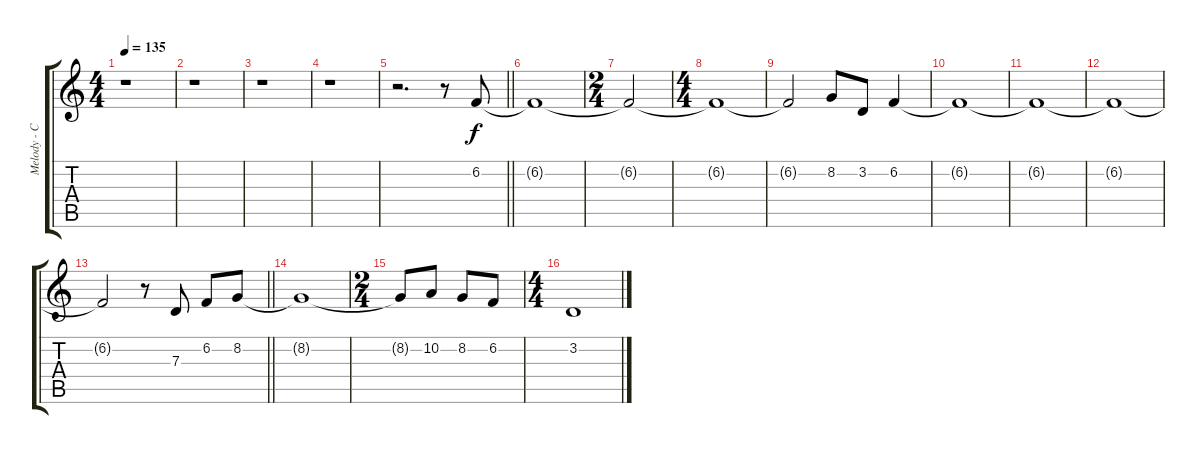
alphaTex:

\track ("Melody - Chris" "Melody - C") {instrument clarinet}
\staff {score tabs}
\tuning (E4 B3 G3 D3 A2 E2) {hide}
\ts (4 4)
\tempo 135
\clef g2
\ks c
r.1{dy f} |
r.1 |
r.1 |
r.1 |
\barLineRight lightlight
r.2{d volume 16} r.8 6.2.8 |
6.2{t}.1 |
\ts (2 4)
6.2{t}.2 |
\ts (4 4)
6.2{t}.1 |
6.2{t}.2 8.2.8 3.2.8 6.2.4 |
6.2{t}.1 |
6.2{t}.1 |
6.2{t}.1{volume 0} |
\barLineRight lightlight
6.2{t}.2 r.8{volume 16} 7.3.8 6.2.8 8.2.8 |
8.2{t}.1 |
\ts (2 4)
8.2{t}.8 10.2.8 8.2.8 6.2.8 |
\ts (4 4)
3.2.1
